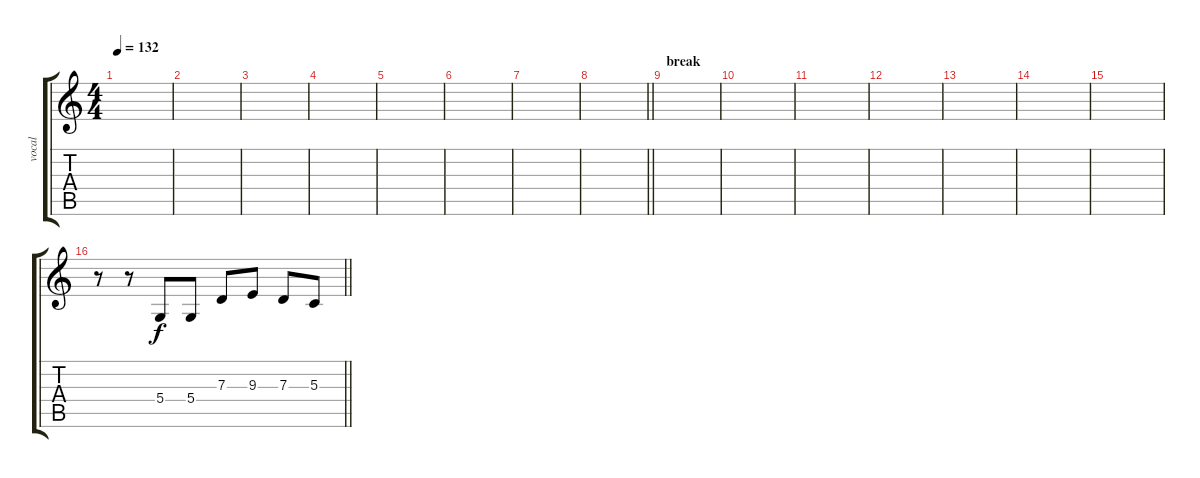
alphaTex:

\track ("vocal" "vocal") {instrument lead2sawtooth}
\staff {score tabs}
\tuning (E4 B3 G3 D3 A2 E2) {hide}
\ts (4 4)
\tempo 132
\clef g2
\ks c
|
|
|
|
|
|
|
\barLineRight lightlight
|
\section ("" "break")
|
|
|
|
|
|
|
\barLineRight lightlight
r.8 r.8 5.4.8 5.4.8 7.3.8 9.3.8 7.3.8 5.3.8
